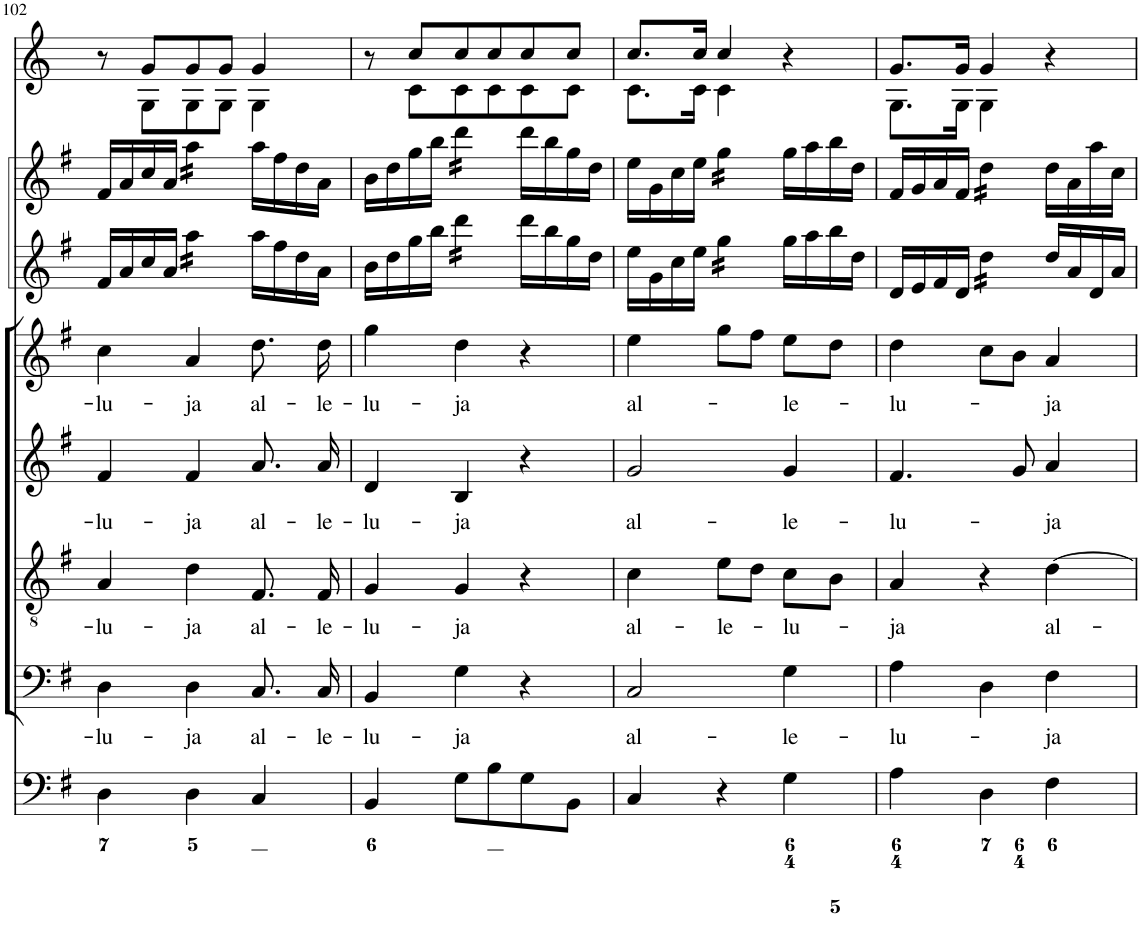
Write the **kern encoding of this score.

**kern	**kern	**text	**kern	**text	**kern	**text	**kern	**text	**kern	**kern	**kern
*part8	*part7	*part7	*part6	*part6	*part5	*part5	*part4	*part4	*part3	*part2	*part1
*staff8	*staff7	*staff7	*staff6	*staff6	*staff5	*staff5	*staff4	*staff4	*staff3	*staff2	*staff1
*I"Organ	*I"Voice	*	*I"Tenor	*	*I"Alto	*	*I"Voice	*	*I"Violin	*I"Violini	*I"Corni in G
*	*	*	*	*	*	*	*	*	*I'Vln	*I'Vln	*
!!LO:PB:g=z
*clefF4	*clefF4	*	*clefGv2	*	*clefG2	*	*clefG2	*	*clefG2	*clefG2	*clefG2
*	*	*	*	*	*	*	*	*	*	*	*Trd3c5
*k[f#]	*k[f#]	*	*k[f#]	*	*k[f#]	*	*k[f#]	*	*k[f#]	*k[f#]	*k[]
*M3/4	*M3/4	*	*M3/4	*	*M3/4	*	*M3/4	*	*M3/4	*M3/4	*M3/4
=102	=102	=102	=102	=102	=102	=102	=102	=102	=102	=102	=102
!	!	!LO:LY:b	!	!LO:LY:b	!	!LO:LY:b	!	!LO:LY:b	!	!	!
*	*	*	*	*	*	*	*	*	*	*	*^
4D\	4D\	-lu-	4A/	-lu-	4f#/	-lu-	4cc\	-lu-	16f#/LL	16f#/LL	8r	8ryy
.	.	.	.	.	.	.	.	.	16a/	16a/	.	.
.	.	.	.	.	.	.	.	.	16cc/	16cc/	8g/L	8G\L
.	.	.	.	.	.	.	.	.	16a/JJ	16a/JJ	.	.
!	!	!LO:LY:b	!	!LO:LY:b	!	!LO:LY:b	!	!LO:LY:b	!	!	!	!
*	*	*	*	*	*	*	*	*	*tremolo	*	*	*
*	*	*	*	*	*	*	*	*	*	*tremolo	*	*
4D\	4D\	-ja	4d\	-ja	4f#/	-ja	4a/	-ja	16aa\LL	16aa\LL	8g/	8G\
.	.	.	.	.	.	.	.	.	16aa\	16aa\	.	.
.	.	.	.	.	.	.	.	.	16aa\	16aa\	8g/J	8G\J
.	.	.	.	.	.	.	.	.	16aa\JJ	16aa\JJ	.	.
*	*	*	*	*	*	*	*	*	*	*Xtremolo	*	*
*	*	*	*	*	*	*	*	*	*Xtremolo	*	*	*
!	!	!LO:LY:b	!	!LO:LY:b	!	!LO:LY:b	!	!LO:LY:b	!	!	!	!
4C/	8.C/L	al-	8.F#/	al-	8.a/L	al-	8.dd\	al-	16aa\LL	16aa\LL	4g/	4G\
.	.	.	.	.	.	.	.	.	16ff#\	16ff#\	.	.
.	.	.	.	.	.	.	.	.	16dd\	16dd\	.	.
!	!	!LO:LY:b	!	!LO:LY:b	!	!LO:LY:b	!	!LO:LY:b	!	!	!	!
.	16C/Jk	-le-	16F#/	-le-	16a/Jk	-le-	16dd\	-le-	16a\JJ	16a\JJ	.	.
=103	=103	=103	=103	=103	=103	=103	=103	=103	=103	=103	=103	=103
!	!	!LO:LY:b	!	!LO:LY:b	!	!LO:LY:b	!	!LO:LY:b	!	!	!	!
4BB/	4BB/	-lu-	4G/	-lu-	4d/	-lu-	4gg\	-lu-	16b\LL	16b\LL	8r	8ryy
.	.	.	.	.	.	.	.	.	16dd\	16dd\	.	.
.	.	.	.	.	.	.	.	.	16gg\	16gg\	8cc/L	8c\L
.	.	.	.	.	.	.	.	.	16bb\JJ	16bb\JJ	.	.
!	!	!LO:LY:b	!	!LO:LY:b	!	!LO:LY:b	!	!LO:LY:b	!	!	!	!
*	*	*	*	*	*	*	*	*	*tremolo	*	*	*
*	*	*	*	*	*	*	*	*	*	*tremolo	*	*
8G\L	4G\	-ja	4G/	-ja	4B/	-ja	4dd\	-ja	16ddd\LL	16ddd\LL	8cc/	8c\
.	.	.	.	.	.	.	.	.	16ddd\	16ddd\	.	.
8B\	.	.	.	.	.	.	.	.	16ddd\	16ddd\	8cc/	8c\
.	.	.	.	.	.	.	.	.	16ddd\JJ	16ddd\JJ	.	.
*	*	*	*	*	*	*	*	*	*	*Xtremolo	*	*
*	*	*	*	*	*	*	*	*	*Xtremolo	*	*	*
8G\	4r	.	4r	.	4r	.	4r	.	16ddd\LL	16ddd\LL	8cc/	8c\
.	.	.	.	.	.	.	.	.	16bb\	16bb\	.	.
8BB\J	.	.	.	.	.	.	.	.	16gg\	16gg\	8cc/J	8c\J
.	.	.	.	.	.	.	.	.	16dd\JJ	16dd\JJ	.	.
=104	=104	=104	=104	=104	=104	=104	=104	=104	=104	=104	=104	=104
!	!	!LO:LY:b	!	!LO:LY:b	!	!LO:LY:b	!	!LO:LY:b	!	!	!	!
4C/	2C/	al-	4c\	al-	2g/	al-	4ee\	al-	16ee\LL	16ee\LL	8.cc/L	8.c\L
.	.	.	.	.	.	.	.	.	16g\	16g\	.	.
.	.	.	.	.	.	.	.	.	16cc\	16cc\	.	.
.	.	.	.	.	.	.	.	.	16ee\JJ	16ee\JJ	16cc/Jk	16c\Jk
!	!	!	!	!LO:LY:b	!	!	!	!	!	!	!	!
*	*	*	*	*	*	*	*	*	*tremolo	*	*	*
*	*	*	*	*	*	*	*	*	*	*tremolo	*	*
4r	.	.	8e\L	-le-	.	.	8gg\L	.	16gg\LL	16gg\LL	4cc/	4c\
.	.	.	.	.	.	.	.	.	16gg\	16gg\	.	.
.	.	.	8d\J	.	.	.	8ff#\J	.	16gg\	16gg\	.	.
.	.	.	.	.	.	.	.	.	16gg\JJ	16gg\JJ	.	.
*	*	*	*	*	*	*	*	*	*	*Xtremolo	*	*
*	*	*	*	*	*	*	*	*	*Xtremolo	*	*	*
!	!	!LO:LY:b	!	!LO:LY:b	!	!LO:LY:b	!	!LO:LY:b	!	!	!	!
4G\	4G\	-le-	8c\L	-lu-	4g/	-le-	8ee\L	-le-	16gg\LL	16gg\LL	4r	4ryy
.	.	.	.	.	.	.	.	.	16aa\	16aa\	.	.
.	.	.	8B\J	.	.	.	8dd\J	.	16bb\	16bb\	.	.
.	.	.	.	.	.	.	.	.	16dd\JJ	16dd\JJ	.	.
=105	=105	=105	=105	=105	=105	=105	=105	=105	=105	=105	=105	=105
!	!	!LO:LY:b	!	!LO:LY:b	!	!LO:LY:b	!	!LO:LY:b	!	!	!	!
4A\	4A\	-lu-	4A/	-ja	4.f#/	-lu-	4dd\	-lu-	16d/LL	16f#/LL	8.g/L	8.G\L
.	.	.	.	.	.	.	.	.	16e/	16g/	.	.
.	.	.	.	.	.	.	.	.	16f#/	16a/	.	.
.	.	.	.	.	.	.	.	.	16d/JJ	16f#/JJ	16g/Jk	16G\Jk
*	*	*	*	*	*	*	*	*	*tremolo	*	*	*
*	*	*	*	*	*	*	*	*	*	*tremolo	*	*
4D\	4D\	.	4r	.	.	.	8cc\L	.	16dd\LL	16dd\LL	4g/	4G\
.	.	.	.	.	.	.	.	.	16dd\	16dd\	.	.
.	.	.	.	.	8g/	.	8b\J	.	16dd\	16dd\	.	.
.	.	.	.	.	.	.	.	.	16dd\JJ	16dd\JJ	.	.
*	*	*	*	*	*	*	*	*	*	*Xtremolo	*	*
*	*	*	*	*	*	*	*	*	*Xtremolo	*	*	*
!	!	!LO:LY:b	!	!LO:LY:b	!	!LO:LY:b	!	!LO:LY:b	!	!	!	!
4F#\	4F#\	-ja	[4d\	al-	4a/	-ja	4a/	-ja	16dd/LL	16dd\LL	4r	4ryy
.	.	.	.	.	.	.	.	.	16a/	16a\	.	.
.	.	.	.	.	.	.	.	.	16d/	16aa\	.	.
.	.	.	.	.	.	.	.	.	16a/JJ	16cc\JJ	.	.
*	*	*	*	*	*	*	*	*	*	*	*v	*v
=	=	=	=	=	=	=	=	=	=	=	=
*-	*-	*-	*-	*-	*-	*-	*-	*-	*-	*-	*-
